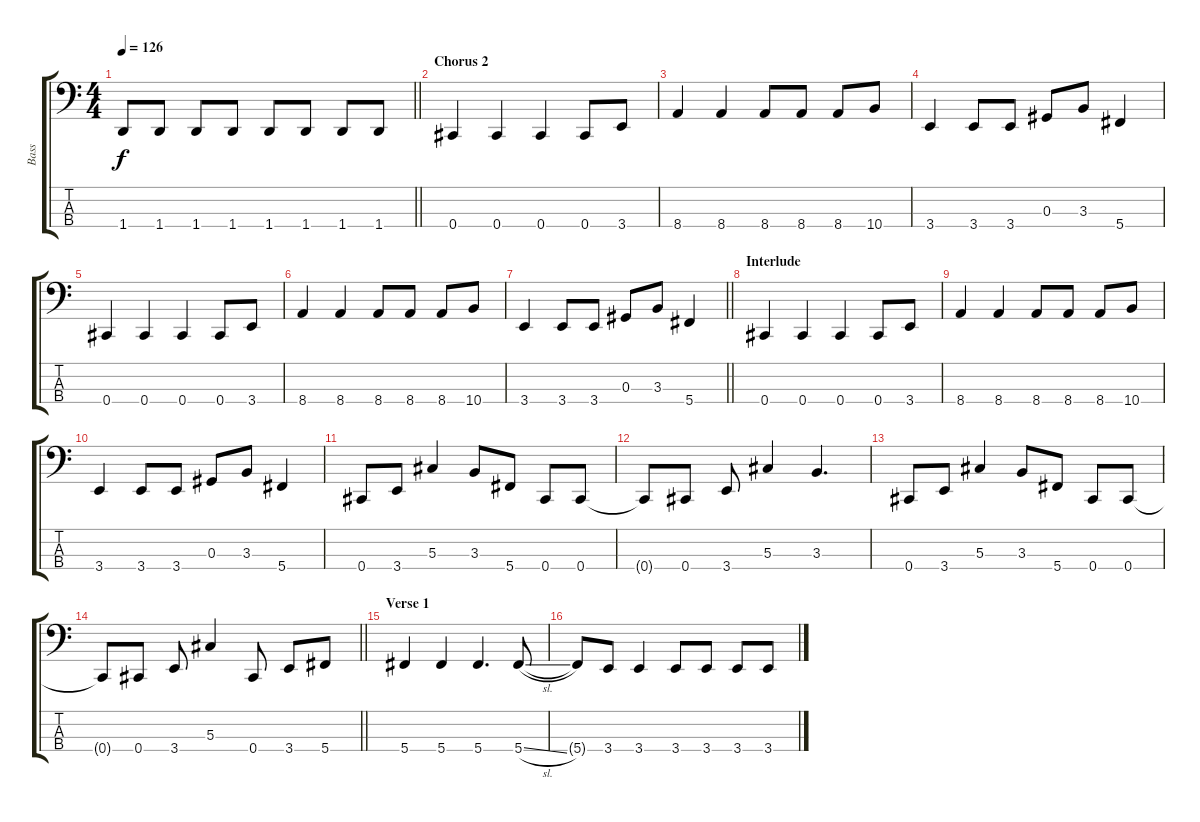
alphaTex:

\track ("Bass" "Bass") {instrument electricbassfinger}
\staff {score tabs}
\tuning (Gb2 Db2 Ab1 Db1) {hide}
\ts (4 4)
\tempo 126
\clef f4
\barLineRight lightlight
\ks c
1.4.8{dy f} 1.4.8 1.4.8 1.4.8 1.4.8 1.4.8 1.4.8 1.4.8 |
\section ("" "Chorus 2")
0.4.4 0.4.4 0.4.4 0.4.8 3.4.8 |
8.4.4 8.4.4 8.4.8 8.4.8 8.4.8 10.4.8 |
3.4.4 3.4.8 3.4.8 0.3.8 3.3.8 5.4.4 |
0.4.4 0.4.4 0.4.4 0.4.8 3.4.8 |
8.4.4 8.4.4 8.4.8 8.4.8 8.4.8 10.4.8 |
\barLineRight lightlight
3.4.4 3.4.8 3.4.8 0.3.8 3.3.8 5.4.4 |
\section ("" "Interlude")
0.4.4 0.4.4 0.4.4 0.4.8 3.4.8 |
8.4.4 8.4.4 8.4.8 8.4.8 8.4.8 10.4.8 |
3.4.4 3.4.8 3.4.8 0.3.8 3.3.8 5.4.4 |
0.4.8 3.4.8 5.3.4 3.3.8 5.4.8 0.4.8 0.4.8 |
0.4{t}.8 0.4.8 3.4.8 5.3.4 3.3.4{d} |
0.4.8 3.4.8 5.3.4 3.3.8 5.4.8 0.4.8 0.4.8 |
\barLineRight lightlight
0.4{t}.8 0.4.8 3.4.8 5.3.4 0.4.8 3.4.8 5.4.8 |
\section ("" "Verse 1")
5.4.4 5.4.4 5.4.4{d} 5.4{sl}.8 |
5.4{t}.8 3.4.8 3.4.4 3.4.8 3.4.8 3.4.8 3.4.8
